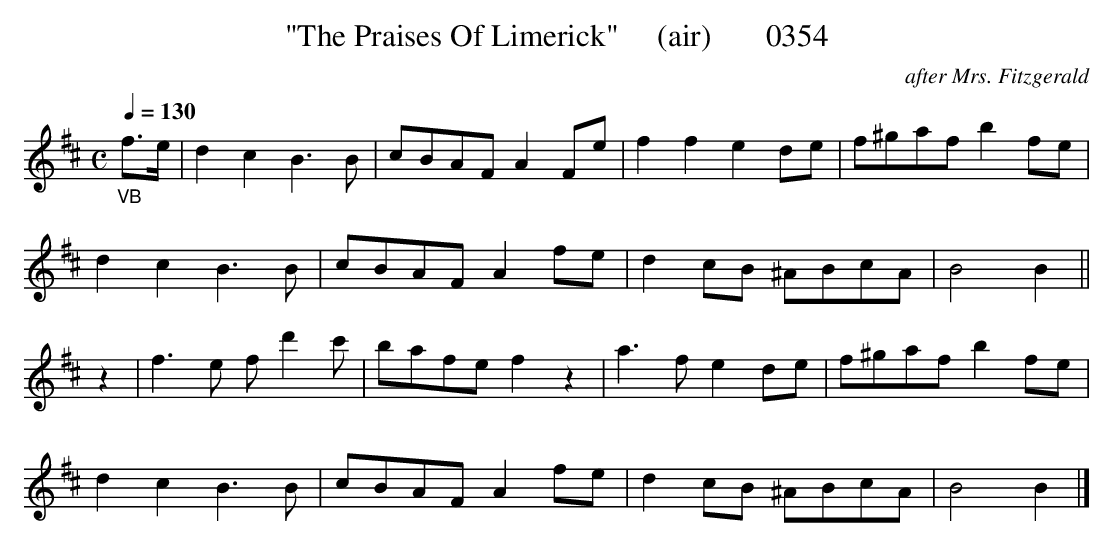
X:1
T:"The Praises Of Limerick"     (air)       0354
C:after Mrs. Fitzgerald
Q:1/4=130
M:C
L:1/8
K:D
"_VB"f3/2e/2|d2c2B3B|cBAF A2Fe|f2f2e2de|f^gaf b2fe|
d2c2B3B|cBAF A2fe|d2cB ^ABcA|B4B2||
z2|f3e f d'2c'|bafe f2z2|a3f e2de|f^gaf b2fe|
d2c2B3B|cBAF A2fe|d2cB ^ABcA|B4B2|]
